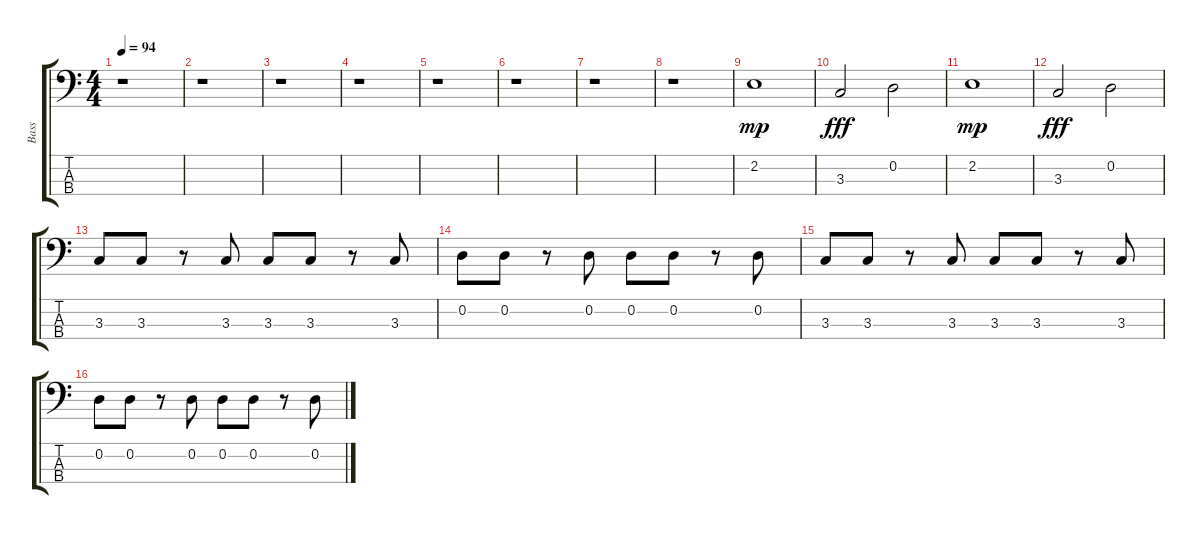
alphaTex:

\track ("Bass" "Bass") {instrument electricbassfinger}
\staff {score tabs}
\tuning (G2 D2 A1 E1) {hide}
\ts (4 4)
\tempo 94
\clef f4
\ks c
r.1{dy mp instrument electricbassfinger} |
r.1 |
r.1 |
r.1 |
r.1 |
r.1 |
r.1 |
r.1 |
2.2.1 |
3.3.2{dy fff} 0.2.2 |
2.2.1{dy mp} |
3.3.2{dy fff} 0.2.2 |
3.3.8 3.3.8 r.8 3.3.8 3.3.8 3.3.8 r.8 3.3.8 |
0.2.8 0.2.8 r.8 0.2.8 0.2.8 0.2.8 r.8 0.2.8 |
3.3.8 3.3.8 r.8 3.3.8 3.3.8 3.3.8 r.8 3.3.8 |
0.2.8 0.2.8 r.8 0.2.8 0.2.8 0.2.8 r.8 0.2.8
